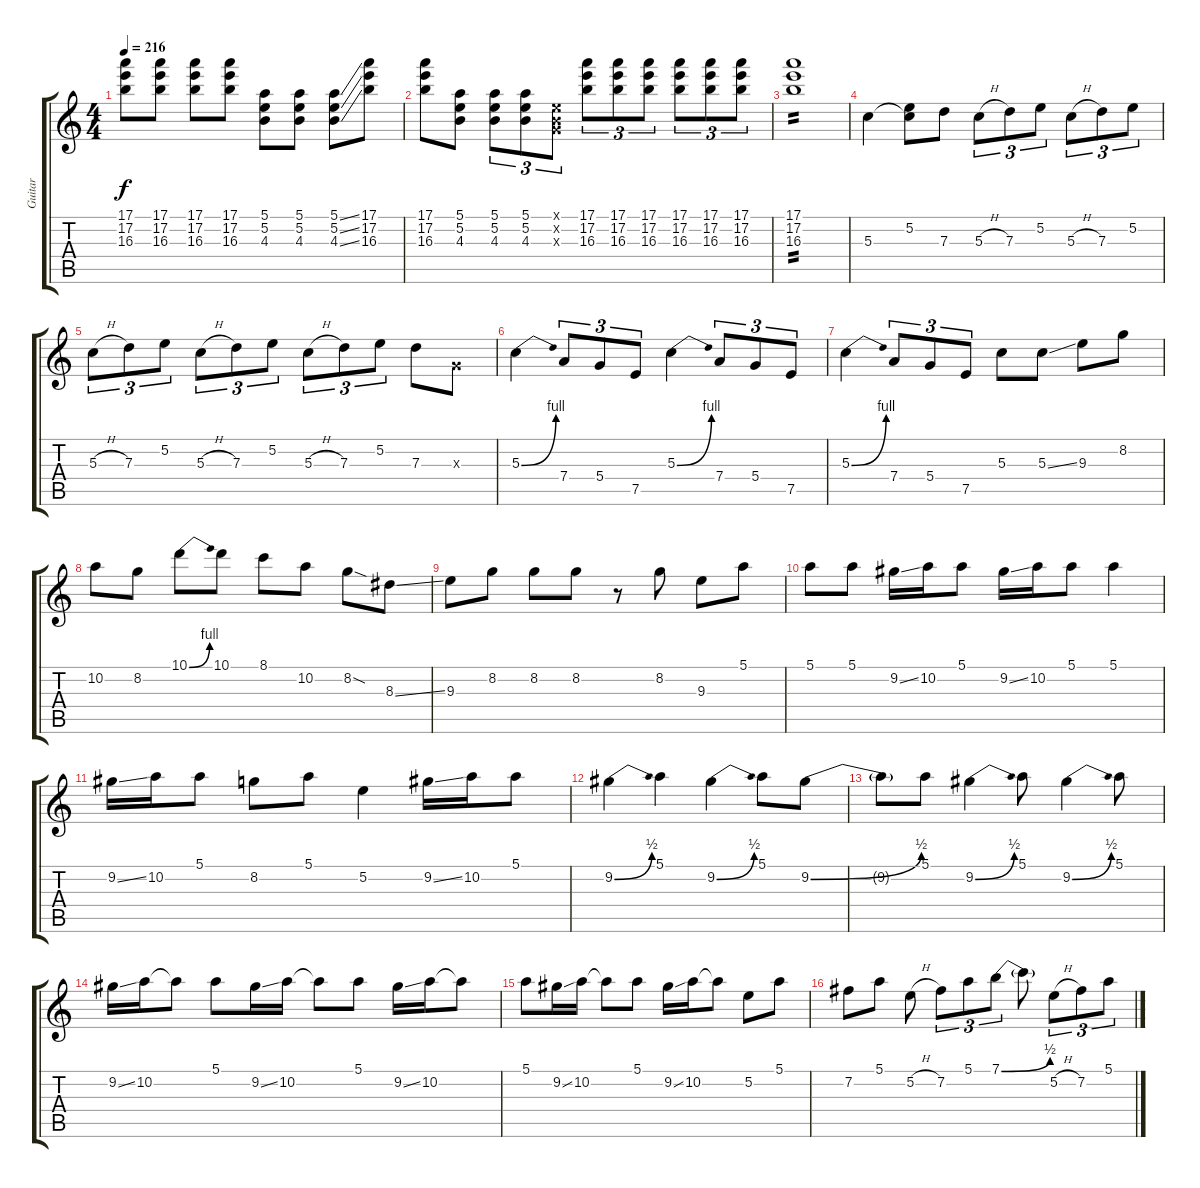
\track ("Guitar" "Guitar") {instrument electricguitarjazz}
\staff {score tabs}
\tuning (E4 B3 G3 D3 A2 E2) {hide}
\ts (4 4)
\tempo 216
\clef g2
\ks c
(17.1 17.2 16.3).8{dy f} (17.1 17.2 16.3).8 (17.1 17.2 16.3).8 (17.1 17.2 16.3).8 (5.1 5.2 4.3).8 (5.1 5.2 4.3).8 (5.1{ss} 5.2{ss} 4.3{ss}).8 (17.1 17.2 16.3).8 |
(17.1 17.2 16.3).8 (5.1 5.2 4.3).8 (5.1 5.2 4.3).8{tu (3 2)} (5.1 5.2 4.3).8{tu (3 2)} (0.1{x} 0.2{x} 0.3{x}).8{tu (3 2)} (17.1 17.2 16.3).8{tu (3 2)} (17.1 17.2 16.3).8{tu (3 2)} (17.1 17.2 16.3).8{tu (3 2)} (17.1 17.2 16.3).8{tu (3 2)} (17.1 17.2 16.3).8{tu (3 2)} (17.1 17.2 16.3).8{tu (3 2)} |
(17.1 17.2 16.3).1{tp 2} |
5.3.4 (5.2 5.3{t}).8 7.3.8 5.3{h}.8{tu (3 2)} 7.3.8{tu (3 2)} 5.2.8{tu (3 2)} 5.3{h}.8{tu (3 2)} 7.3.8{tu (3 2)} 5.2.8{tu (3 2)} |
5.3{h}.8{tu (3 2)} 7.3.8{tu (3 2)} 5.2.8{tu (3 2)} 5.3{h}.8{tu (3 2)} 7.3.8{tu (3 2)} 5.2.8{tu (3 2)} 5.3{h}.8{tu (3 2)} 7.3.8{tu (3 2)} 5.2.8{tu (3 2)} 7.3.8 0.3{x}.8 |
5.3{be (bend 0 0 60 4)}.4 7.4.8{tu (3 2)} 5.4.8{tu (3 2)} 7.5.8{tu (3 2)} 5.3{be (bend 0 0 60 4)}.4 7.4.8{tu (3 2)} 5.4.8{tu (3 2)} 7.5.8{tu (3 2)} |
5.3{be (bend 0 0 60 4)}.4 7.4.8{tu (3 2)} 5.4.8{tu (3 2)} 7.5.8{tu (3 2)} 5.3.8 5.3{ss}.8 9.3.8 8.2.8 |
10.2.8 8.2.8 10.1{be (bend 0 0 60 4)}.8 10.1.8 8.1.8 10.2.8 8.2{sod}.8 8.3{ss}.8 |
9.3.8 8.2.8 8.2.8 8.2.8 r.8 8.2.8 9.3.8 5.1.8 |
5.1.8 5.1.8 9.2{ss}.16 10.2.16 5.1.8 9.2{ss}.16 10.2.16 5.1.8 5.1.4 |
9.2{ss}.16 10.2.16 5.1.8 8.2.8 5.1.8 5.2.4 9.2{ss}.16 10.2.16 5.1.8 |
9.2{be (bend 0 0 60 2)}.4 5.1.4 9.2{be (bend 0 0 60 2)}.4 5.1.8 9.2{be (bend 0 0 60 2)}.8 |
9.2{t}.8 5.1.8 9.2{be (bend 0 0 60 2)}.4 5.1.8 9.2{be (bend 0 0 60 2)}.4 5.1.8 |
9.2{ss}.16 10.2.16 10.2{t}.8 5.1.8 9.2{ss}.16 10.2.16 10.2{t}.8 5.1.8 9.2{ss}.16 10.2.16 10.2{t}.8 |
5.1.8 9.2{ss}.16 10.2.16 10.2{t}.8 5.1.8 9.2{ss}.16 10.2.16 10.2{t}.8 5.2.8 5.1.8 |
7.2.8 5.1.8 5.2{h}.8 7.2.8{tu (3 2)} 5.1.8{tu (3 2)} 7.1{be (bend 0 0 60 2)}.8{tu (3 2)} 7.1{t}.8 5.2{h}.8{tu (3 2)} 7.2.8{tu (3 2)} 5.1.8{tu (3 2)}
